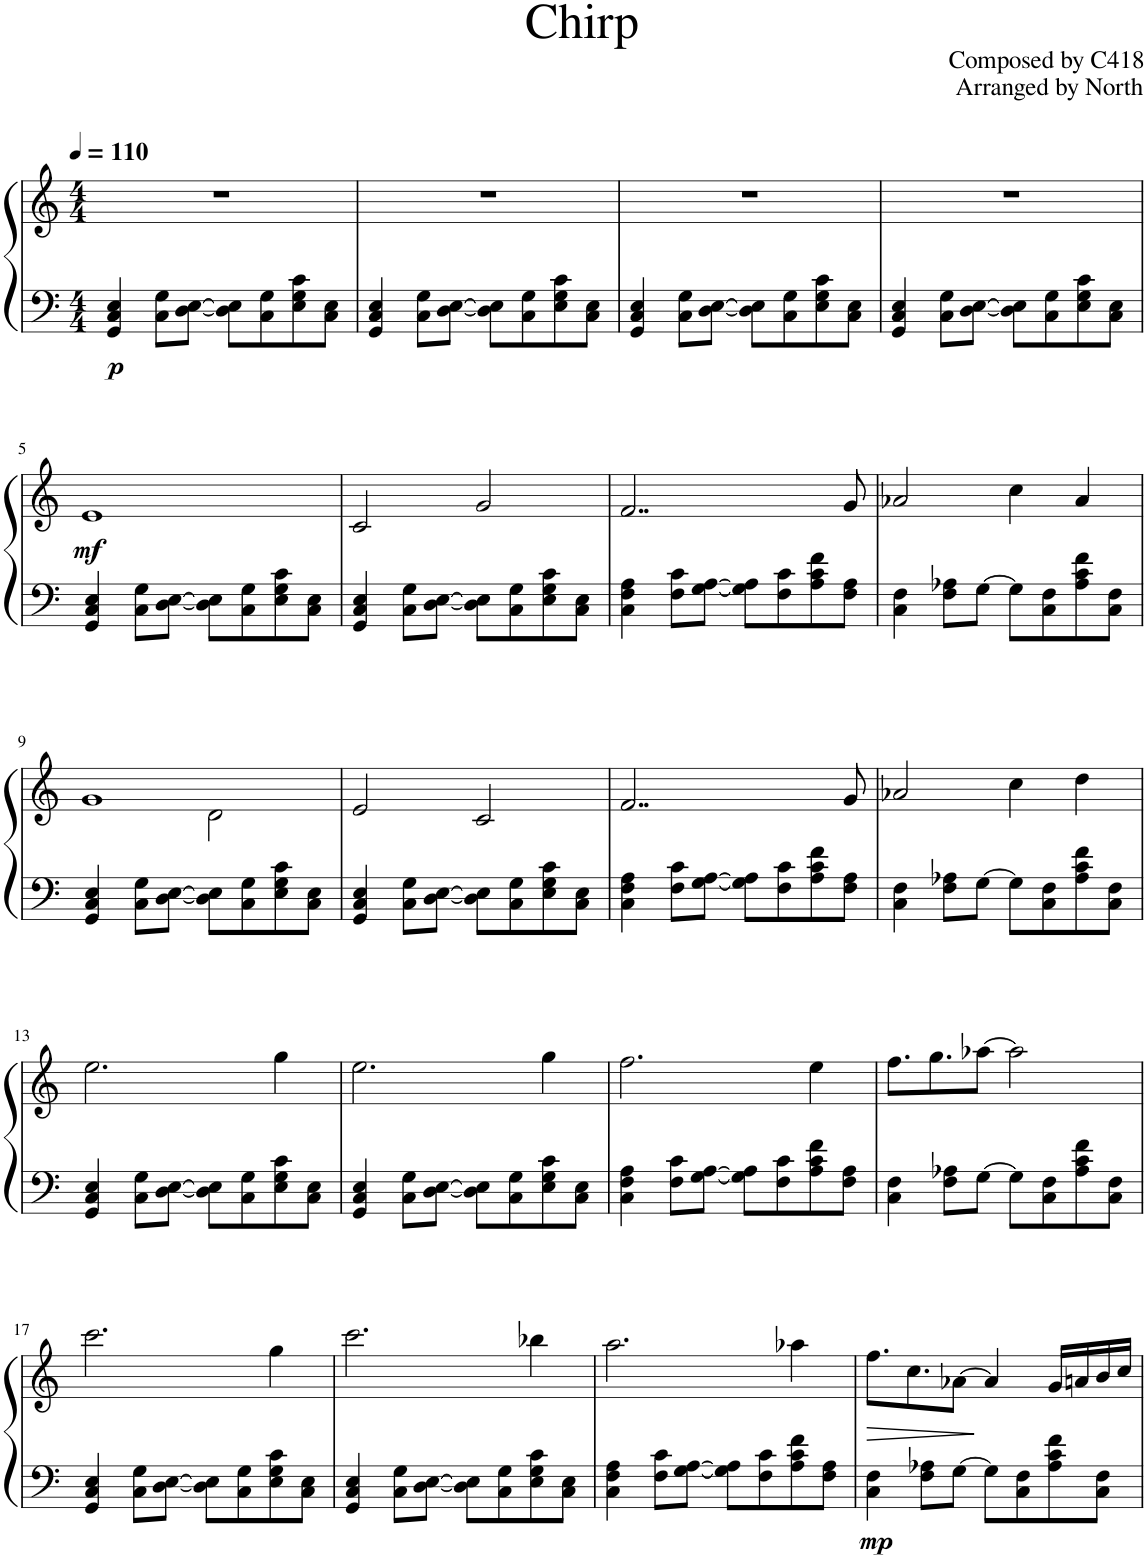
**kern	**kern	**dynam
*part1	*part1	*part1
*staff2	*staff1	*staff1/2
*I"鋼琴	*	*
*clefF4	*clefG2	*
*k[]	*k[]	*
*M4/4	*M4/4	*
*MM110	*MM110	*
=1	=1	=1
!	!	!LO:DY:b=2
4GG/ 4C/ 4E/	1r	p
8C\ 8G\L	.	.
[8D\ [8E\J	.	.
8D\] 8E\]L	.	.
8C\ 8G\	.	.
8E\ 8G\ 8c\	.	.
8C\ 8E\J	.	.
=2	=2	=2
4GG/ 4C/ 4E/	1r	.
8C\ 8G\L	.	.
[8D\ [8E\J	.	.
8D\] 8E\]L	.	.
8C\ 8G\	.	.
8E\ 8G\ 8c\	.	.
8C\ 8E\J	.	.
=3	=3	=3
4GG/ 4C/ 4E/	1r	.
8C\ 8G\L	.	.
[8D\ [8E\J	.	.
8D\] 8E\]L	.	.
8C\ 8G\	.	.
8E\ 8G\ 8c\	.	.
8C\ 8E\J	.	.
=4	=4	=4
4GG/ 4C/ 4E/	1r	.
8C\ 8G\L	.	.
[8D\ [8E\J	.	.
8D\] 8E\]L	.	.
8C\ 8G\	.	.
8E\ 8G\ 8c\	.	.
8C\ 8E\J	.	.
!!LO:LB:g=z
=5	=5	=5
!	!	!LO:DY:b
4GG/ 4C/ 4E/	1e	mf
8C\ 8G\L	.	.
[8D\ [8E\J	.	.
8D\] 8E\]L	.	.
8C\ 8G\	.	.
8E\ 8G\ 8c\	.	.
8C\ 8E\J	.	.
=6	=6	=6
4GG/ 4C/ 4E/	2c/	.
8C\ 8G\L	.	.
[8D\ [8E\J	.	.
8D\] 8E\]L	2g/	.
8C\ 8G\	.	.
8E\ 8G\ 8c\	.	.
8C\ 8E\J	.	.
=7	=7	=7
4C\ 4F\ 4A\	2..f/	.
8F\ 8c\L	.	.
[8G\ [8A\J	.	.
8G\] 8A\]L	.	.
8F\ 8c\	.	.
8A\ 8c\ 8f\	.	.
8F\ 8A\J	8g/	.
=8	=8	=8
4C\ 4F\	2a-X/	.
8F\ 8A-X\L	.	.
[8G\J	.	.
8G\L]	4cc\	.
8C\ 8F\	.	.
8A-\ 8c\ 8f\	4a-/	.
8C\ 8F\J	.	.
!!LO:LB:g=z
=9	=9	=9
*	*^	*
4GG/ 4C/ 4E/	1g	2ryy	.
8C\ 8G\L	.	.	.
[8D\ [8E\J	.	.	.
8D\] 8E\]L	.	2d\	.
8C\ 8G\	.	.	.
8E\ 8G\ 8c\	.	.	.
8C\ 8E\J	.	.	.
*	*v	*v	*
=10	=10	=10
4GG/ 4C/ 4E/	2e/	.
8C\ 8G\L	.	.
[8D\ [8E\J	.	.
8D\] 8E\]L	2c/	.
8C\ 8G\	.	.
8E\ 8G\ 8c\	.	.
8C\ 8E\J	.	.
=11	=11	=11
4C\ 4F\ 4A\	2..f/	.
8F\ 8c\L	.	.
[8G\ [8A\J	.	.
8G\] 8A\]L	.	.
8F\ 8c\	.	.
8A\ 8c\ 8f\	.	.
8F\ 8A\J	8g/	.
=12	=12	=12
4C\ 4F\	2a-X/	.
8F\ 8A-X\L	.	.
[8G\J	.	.
8G\L]	4cc\	.
8C\ 8F\	.	.
8A-\ 8c\ 8f\	4dd\	.
8C\ 8F\J	.	.
!!LO:LB:g=z
=13	=13	=13
4GG/ 4C/ 4E/	2.ee\	.
8C\ 8G\L	.	.
[8D\ [8E\J	.	.
8D\] 8E\]L	.	.
8C\ 8G\	.	.
8E\ 8G\ 8c\	4gg\	.
8C\ 8E\J	.	.
=14	=14	=14
4GG/ 4C/ 4E/	2.ee\	.
8C\ 8G\L	.	.
[8D\ [8E\J	.	.
8D\] 8E\]L	.	.
8C\ 8G\	.	.
8E\ 8G\ 8c\	4gg\	.
8C\ 8E\J	.	.
=15	=15	=15
4C\ 4F\ 4A\	2.ff\	.
8F\ 8c\L	.	.
[8G\ [8A\J	.	.
8G\] 8A\]L	.	.
8F\ 8c\	.	.
8A\ 8c\ 8f\	4ee\	.
8F\ 8A\J	.	.
=16	=16	=16
4C\ 4F\	8.ff\L	.
.	8.gg\	.
8F\ 8A-X\L	.	.
[8G\J	[8aa-X\J	.
8G\L]	2aa-\]	.
8C\ 8F\	.	.
8A-\ 8c\ 8f\	.	.
8C\ 8F\J	.	.
!!LO:LB:g=z
=17	=17	=17
4GG/ 4C/ 4E/	2.ccc\	.
8C\ 8G\L	.	.
[8D\ [8E\J	.	.
8D\] 8E\]L	.	.
8C\ 8G\	.	.
8E\ 8G\ 8c\	4gg\	.
8C\ 8E\J	.	.
=18	=18	=18
4GG/ 4C/ 4E/	2.ccc\	.
8C\ 8G\L	.	.
[8D\ [8E\J	.	.
8D\] 8E\]L	.	.
8C\ 8G\	.	.
8E\ 8G\ 8c\	4bb-X\	.
8C\ 8E\J	.	.
=19	=19	=19
4C\ 4F\ 4A\	2.aa\	.
8F\ 8c\L	.	.
[8G\ [8A\J	.	.
8G\] 8A\]L	.	.
8F\ 8c\	.	.
8A\ 8c\ 8f\	4aa-X\	.
8F\ 8A\J	.	.
=20	=20	=20
!	!	!LO:HP:b
!	!	!LO:DY:n=1:b=2
4C\ 4F\	8.ff\L	> mp
.	8.cc\	.
8F\ 8A-X\L	.	.
[8G\J	[8a-X\J	.
8G\L]	4a-/]	]
8C\ 8F\	.	.
8A-\ 8c\ 8f\	16g/LL	.
.	16an/	.
8C\ 8F\J	16b/	.
.	16cc/JJ	.
=	=	=
*-	*-	*-
